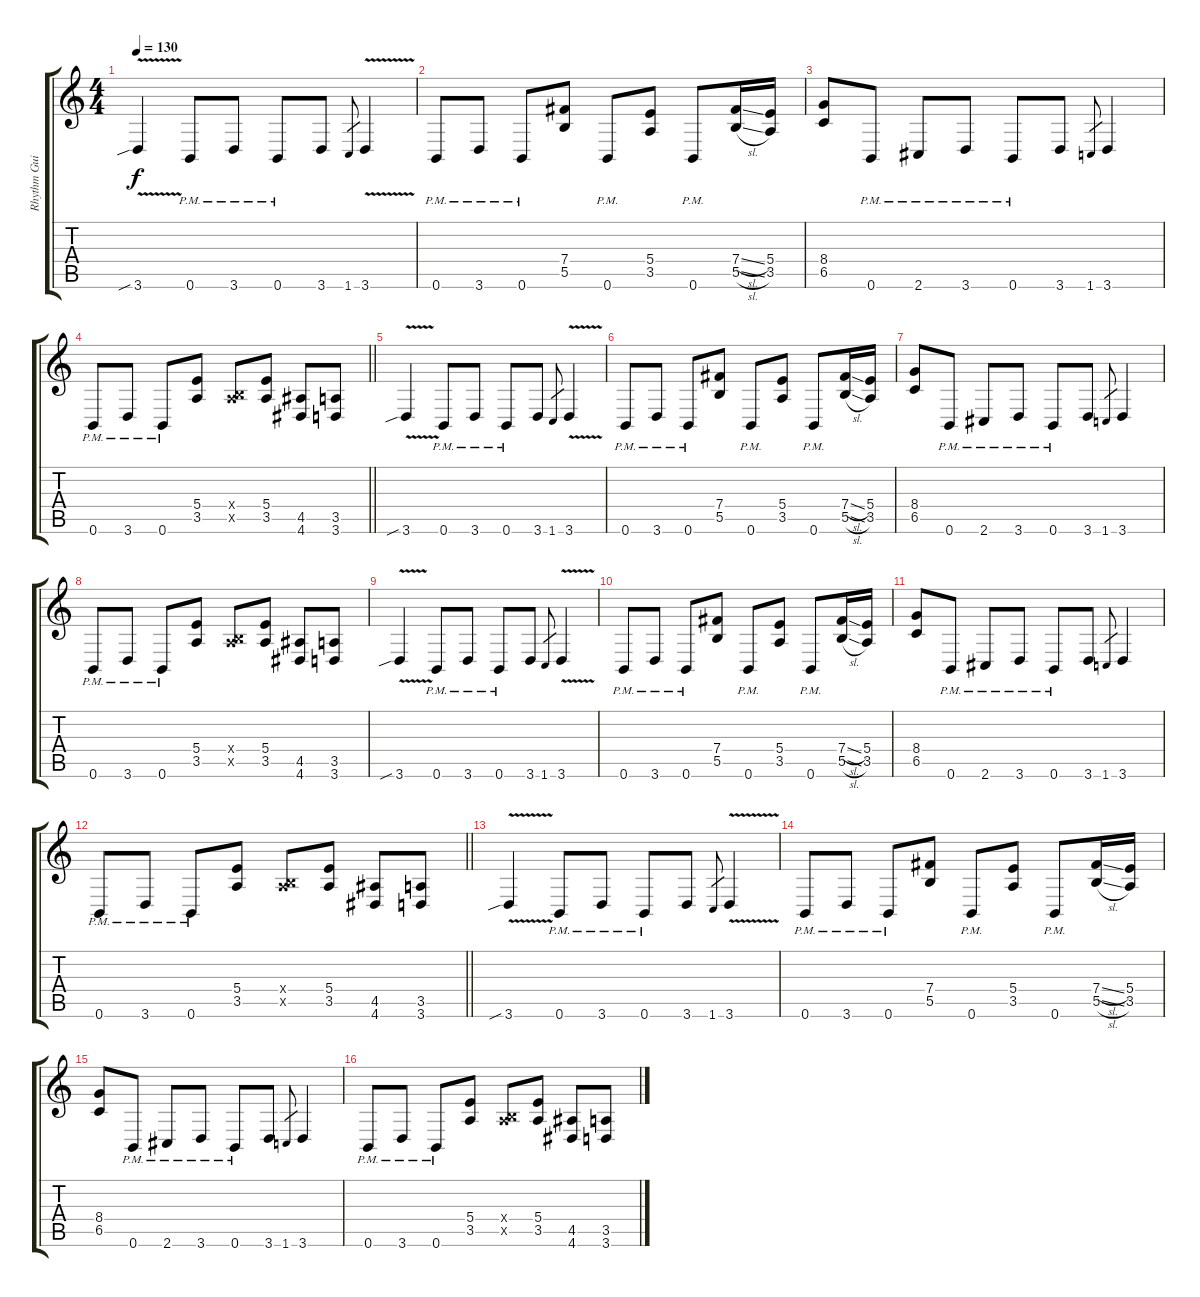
\track ("Rhythm Guitar 2" "Rhythm Gui") {instrument distortionguitar}
\staff {score tabs}
\tuning (Db4 Ab3 E3 B2 Gb2 B1) {hide}
\ts (4 4)
\tempo 130
\clef g2
\ks c
3.6{v sib}.4{dy f} 0.6{pm}.8 3.6{pm}.8 0.6{pm}.8 3.6.8 1.6.8{gr} 3.6{v}.4 |
0.6{pm}.8 3.6{pm}.8 0.6{pm}.8 (7.4 5.5).8 0.6{pm}.8 (5.4 3.5).8 0.6{pm}.8 (7.4{sl} 5.5{sl}).16 (5.4 3.5).16 |
(8.4 6.5).8 0.6{pm}.8 2.6{pm}.8 3.6{pm}.8 0.6{pm}.8 3.6.8 1.6.8{gr} 3.6.4 |
\barLineRight lightlight
0.6{pm}.8 3.6{pm}.8 0.6{pm}.8 (5.4 3.5).8 (0.4{x} 3.5{x}).8 (5.4 3.5).8 (4.5 4.6).8 (3.5 3.6).8 |
\section ("" "")
3.6{v sib}.4 0.6{pm}.8 3.6{pm}.8 0.6{pm}.8 3.6.8 1.6.8{gr} 3.6{v}.4 |
0.6{pm}.8 3.6{pm}.8 0.6{pm}.8 (7.4 5.5).8 0.6{pm}.8 (5.4 3.5).8 0.6{pm}.8 (7.4{sl} 5.5{sl}).16 (5.4 3.5).16 |
(8.4 6.5).8 0.6{pm}.8 2.6{pm}.8 3.6{pm}.8 0.6{pm}.8 3.6.8 1.6.8{gr} 3.6.4 |
0.6{pm}.8 3.6{pm}.8 0.6{pm}.8 (5.4 3.5).8 (0.4{x} 3.5{x}).8 (5.4 3.5).8 (4.5 4.6).8 (3.5 3.6).8 |
3.6{v sib}.4 0.6{pm}.8 3.6{pm}.8 0.6{pm}.8 3.6.8 1.6.8{gr} 3.6{v}.4 |
0.6{pm}.8 3.6{pm}.8 0.6{pm}.8 (7.4 5.5).8 0.6{pm}.8 (5.4 3.5).8 0.6{pm}.8 (7.4{sl} 5.5{sl}).16 (5.4 3.5).16 |
(8.4 6.5).8 0.6{pm}.8 2.6{pm}.8 3.6{pm}.8 0.6{pm}.8 3.6.8 1.6.8{gr} 3.6.4 |
\barLineRight lightlight
0.6{pm}.8 3.6{pm}.8 0.6{pm}.8 (5.4 3.5).8 (0.4{x} 3.5{x}).8 (5.4 3.5).8 (4.5 4.6).8 (3.5 3.6).8 |
\section ("" "")
3.6{v sib}.4 0.6{pm}.8 3.6{pm}.8 0.6{pm}.8 3.6.8 1.6.8{gr} 3.6{v}.4 |
0.6{pm}.8 3.6{pm}.8 0.6{pm}.8 (7.4 5.5).8 0.6{pm}.8 (5.4 3.5).8 0.6{pm}.8 (7.4{sl} 5.5{sl}).16 (5.4 3.5).16 |
(8.4 6.5).8 0.6{pm}.8 2.6{pm}.8 3.6{pm}.8 0.6{pm}.8 3.6.8 1.6.8{gr} 3.6.4 |
0.6{pm}.8 3.6{pm}.8 0.6{pm}.8 (5.4 3.5).8 (0.4{x} 3.5{x}).8 (5.4 3.5).8 (4.5 4.6).8 (3.5 3.6).8
